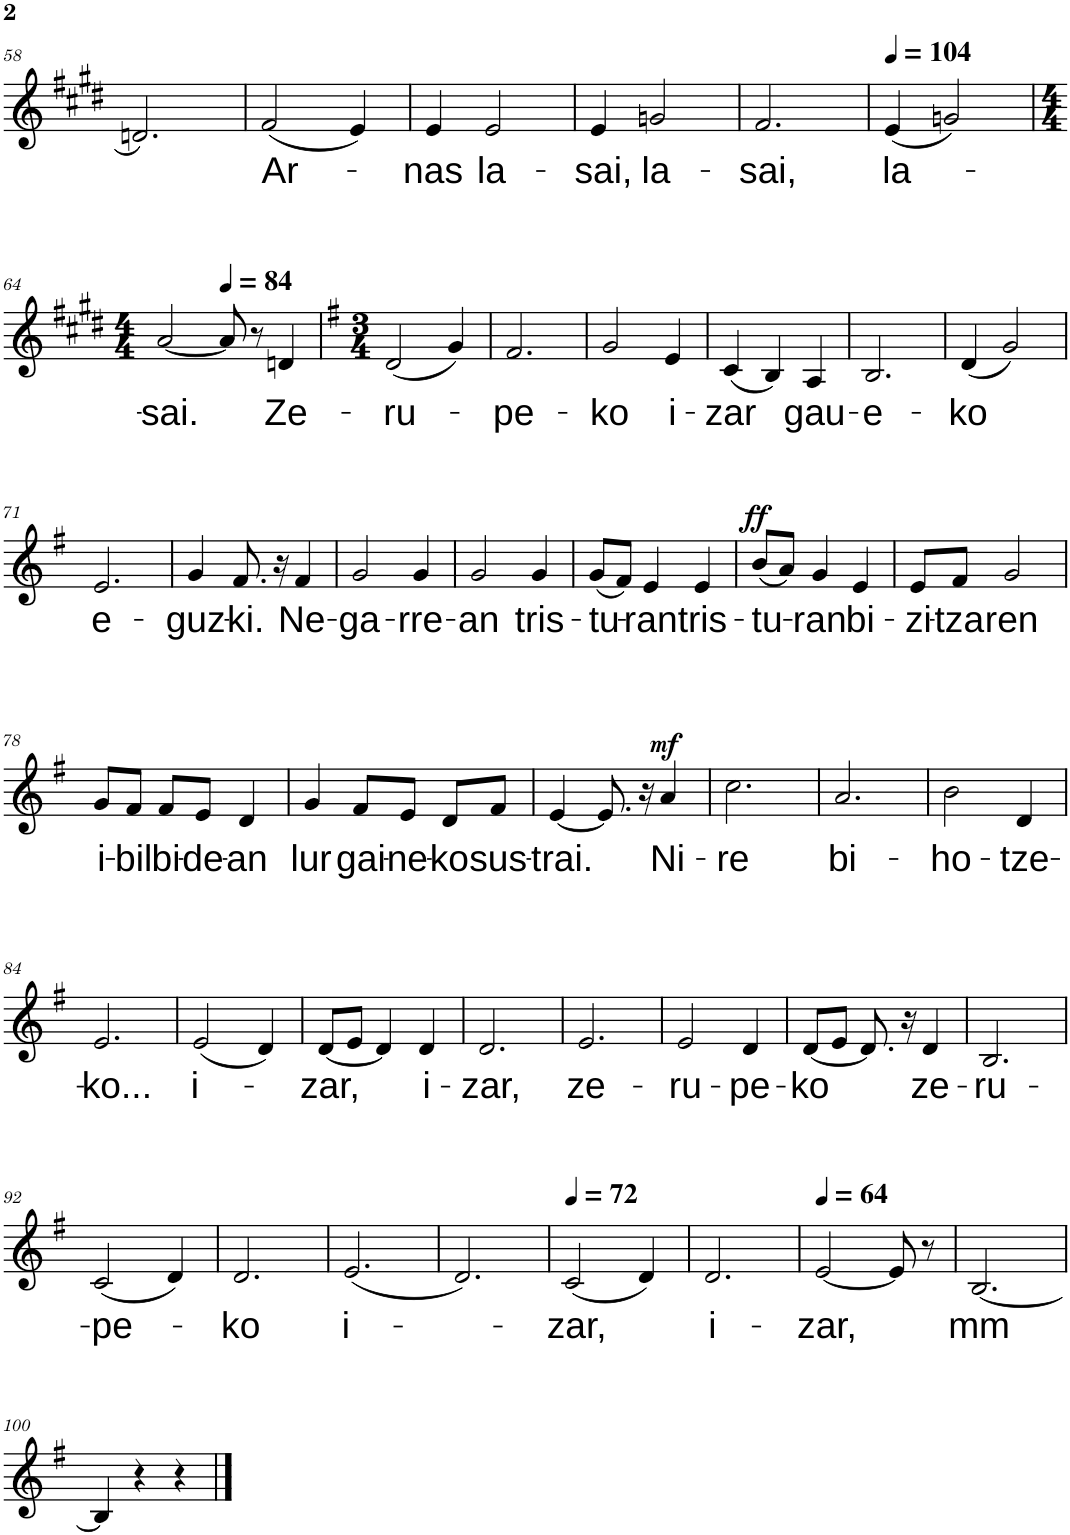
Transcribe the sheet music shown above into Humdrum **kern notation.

**kern	**text	**dynam
*part1	*part1	*part1
*staff1	*staff1	*staff1
*I"Alto	*	*
*I'A.	*	*
!!LO:PB:g=z
*clefG2	*	*
*k[f#c#g#d#]	*	*
*M3/4	*	*
=58	=58	=58
2.dn/	.	.
=59	=59	=59
!	!LO:LY:b	!
(2f#/	Ar-	.
4e/)	.	.
=60	=60	=60
!	!LO:LY:b	!
4e/	nas	.
!	!LO:LY:b	!
2e/	la-	.
=61	=61	=61
!	!LO:LY:b	!
4e/	-sai,	.
!	!LO:LY:b	!
2gn/	la-	.
=62	=62	=62
!	!LO:LY:b	!
2.f#/	-sai,	.
=63	=63	=63
*MM104	*	*
!	!LO:LY:b	!
(4e/	la-	.
2gn/)	.	.
!!LO:LB:g=z
=64	=64	=64
*M4/4	*	*
!	!LO:LY:b	!
[2a/	sai.	.
*MM84	*	*
8a/]	.	.
8r	.	.
!	!LO:LY:b	!
4dn/	Ze-	.
=65	=65	=65
*k[f#]	*	*
*M3/4	*	*
!	!LO:LY:b	!
(2d/	-ru-	.
4g/)	.	.
=66	=66	=66
!	!LO:LY:b	!
2.f#/	pe-	.
=67	=67	=67
!	!LO:LY:b	!
2g/	-ko	.
!	!LO:LY:b	!
4e/	i-	.
=68	=68	=68
!	!LO:LY:b	!
(4c/	-zar	.
4B/)	.	.
!	!LO:LY:b	!
4A/	gau-	.
=69	=69	=69
!	!LO:LY:b	!
2.B/	-e-	.
=70	=70	=70
!	!LO:LY:b	!
(4d/	ko	.
2g/)	.	.
!!LO:LB:g=z
=71	=71	=71
!	!LO:LY:b	!
2.e/	e-	.
=72	=72	=72
!	!LO:LY:b	!
4g/	-guz-	.
!	!LO:LY:b	!
8.f#/	-ki.	.
16r	.	.
!	!LO:LY:b	!
4f#/	Ne-	.
=73	=73	=73
!	!LO:LY:b	!
2g/	-ga-	.
!	!LO:LY:b	!
4g/	-rre-	.
=74	=74	=74
!	!LO:LY:b	!
2g/	-an	.
!	!LO:LY:b	!
4g/	tris-	.
=75	=75	=75
!	!LO:LY:b	!
(8g/L	-tu-	.
8f#/J)	.	.
!	!LO:LY:b	!
4e/	ran	.
!	!LO:LY:b	!
4e/	tris-	.
=76	=76	=76
!	!LO:LY:b	!LO:DY:a
(8b/L	-tu-	ff
8a/J)	.	.
!	!LO:LY:b	!
4g/	ran	.
!	!LO:LY:b	!
4e/	bi-	.
=77	=77	=77
!	!LO:LY:b	!
8e/L	-zi-	.
!	!LO:LY:b	!
8f#/J	-tza	.
!	!LO:LY:b	!
2g/	ren	.
!!LO:LB:g=z
=78	=78	=78
!	!LO:LY:b	!
8g/L	i-	.
!	!LO:LY:b	!
8f#/J	-bil	.
!	!LO:LY:b	!
8f#/L	bi-	.
!	!LO:LY:b	!
8e/J	-de-	.
!	!LO:LY:b	!
4d/	-an	.
=79	=79	=79
!	!LO:LY:b	!
4g/	lur	.
!	!LO:LY:b	!
8f#/L	gai-	.
!	!LO:LY:b	!
8e/J	-ne-	.
!	!LO:LY:b	!
8d/L	-ko	.
!	!LO:LY:b	!
8f#/J	sus-	.
=80	=80	=80
!	!LO:LY:b	!
[4e/	-trai.	.
8.e/]	.	.
16r	.	.
!	!LO:LY:b	!LO:DY:a
4a/	Ni-	mf
=81	=81	=81
!	!LO:LY:b	!
2.cc\	-re	.
=82	=82	=82
!	!LO:LY:b	!
2.a/	bi-	.
=83	=83	=83
!	!LO:LY:b	!
2b\	-ho-	.
!	!LO:LY:b	!
4d/	-tze-	.
!!LO:LB:g=z
=84	=84	=84
!	!LO:LY:b	!
2.e/	-ko...	.
=85	=85	=85
!	!LO:LY:b	!
(2e/	i-	.
4d/)	.	.
=86	=86	=86
!	!LO:LY:b	!
[8d/L	-zar,	.
8e/J	.	.
4d/]	.	.
!	!LO:LY:b	!
4d/	i-	.
=87	=87	=87
!	!LO:LY:b	!
2.d/	-zar,	.
=88	=88	=88
!	!LO:LY:b	!
2.e/	ze-	.
=89	=89	=89
!	!LO:LY:b	!
2e/	-ru-	.
!	!LO:LY:b	!
4d/	-pe-	.
=90	=90	=90
!	!LO:LY:b	!
[8d/L	-ko	.
8e/J	.	.
8.d/]	.	.
16r	.	.
!	!LO:LY:b	!
4d/	ze-	.
=91	=91	=91
!	!LO:LY:b	!
2.B/	-ru-	.
!!LO:LB:g=z
=92	=92	=92
!	!LO:LY:b	!
(2c/	-pe-	.
4d/)	.	.
=93	=93	=93
!	!LO:LY:b	!
2.d/	-ko	.
=94	=94	=94
!	!LO:LY:b	!
(2.e/	i-	.
=95	=95	=95
2.d/)	.	.
=96	=96	=96
*MM72	*	*
!	!LO:LY:b	!
(2c/	-zar,	.
4d/)	.	.
=97	=97	=97
!	!LO:LY:b	!
2.d/	i-	.
=98	=98	=98
*MM64	*	*
!	!LO:LY:b	!
[2e/	-zar,	.
8e/]	.	.
8r	.	.
=99	=99	=99
!	!LO:LY:b	!
[2.B/	mm	.
!!LO:LB:g=z
=100	=100	=100
4B/]	.	.
4r	.	.
4r	.	.
==	==	==
*-	*-	*-
